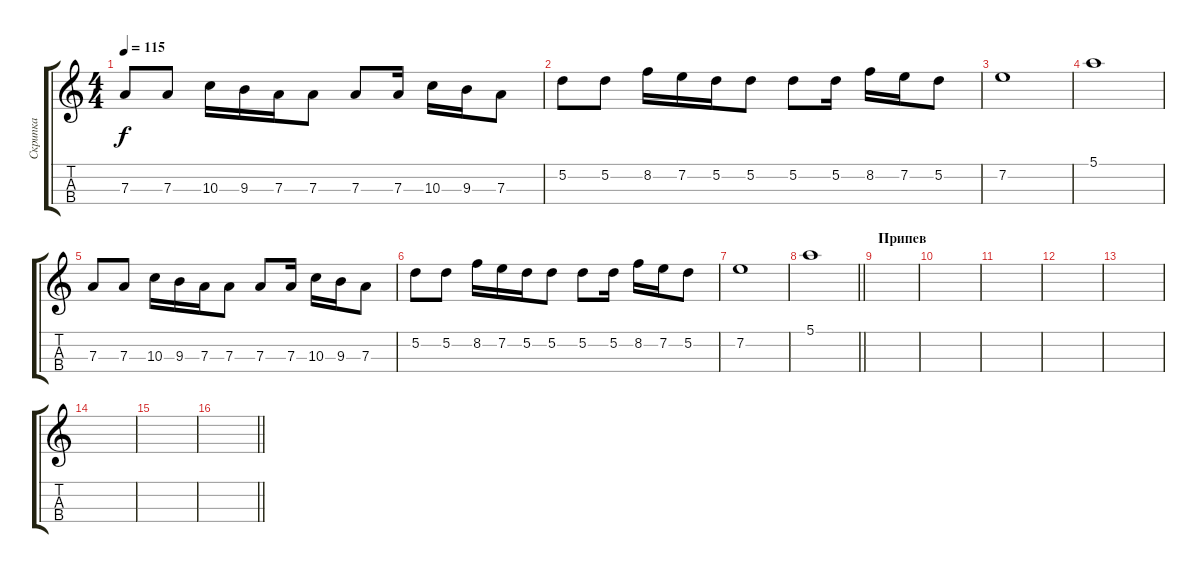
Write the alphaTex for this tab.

\track ("Скрипка" "Скрипка") {instrument violin}
\staff {score tabs}
\tuning (E5 A4 D4 G3) {hide}
\ts (4 4)
\tempo 115
\clef g2
\ks aminor
7.3.8{dy f volume 12} 7.3.8 10.3.16 9.3.16 7.3.16 7.3.8 7.3.8 7.3.16 10.3.16 9.3.16 7.3.8 |
5.2.8 5.2.8 8.2.16 7.2.16 5.2.16 5.2.8 5.2.8 5.2.16 8.2.16 7.2.16 5.2.8 |
7.2.1{volume 10} |
5.1.1 |
7.3.8{volume 12} 7.3.8 10.3.16 9.3.16 7.3.16 7.3.8 7.3.8 7.3.16 10.3.16 9.3.16 7.3.8 |
5.2.8 5.2.8 8.2.16 7.2.16 5.2.16 5.2.8 5.2.8 5.2.16 8.2.16 7.2.16 5.2.8 |
7.2.1{volume 10} |
\barLineRight lightlight
5.1.1 |
\section ("" "Припев")
|
|
|
|
|
|
|
\barLineRight lightlight
